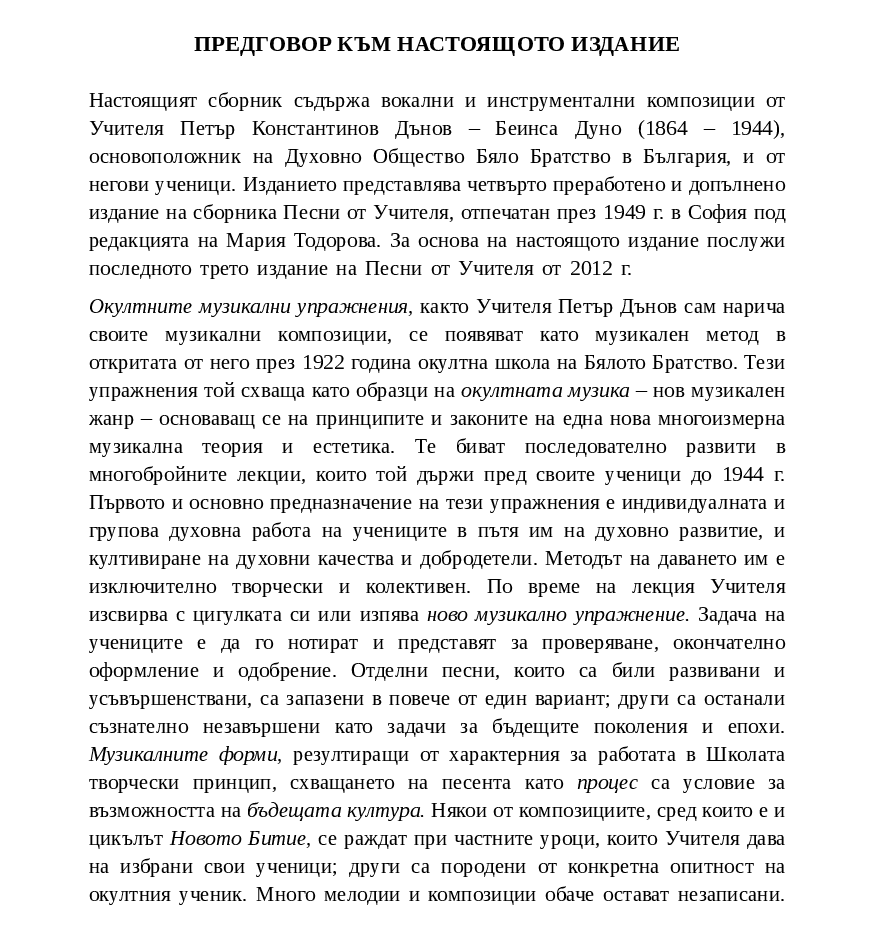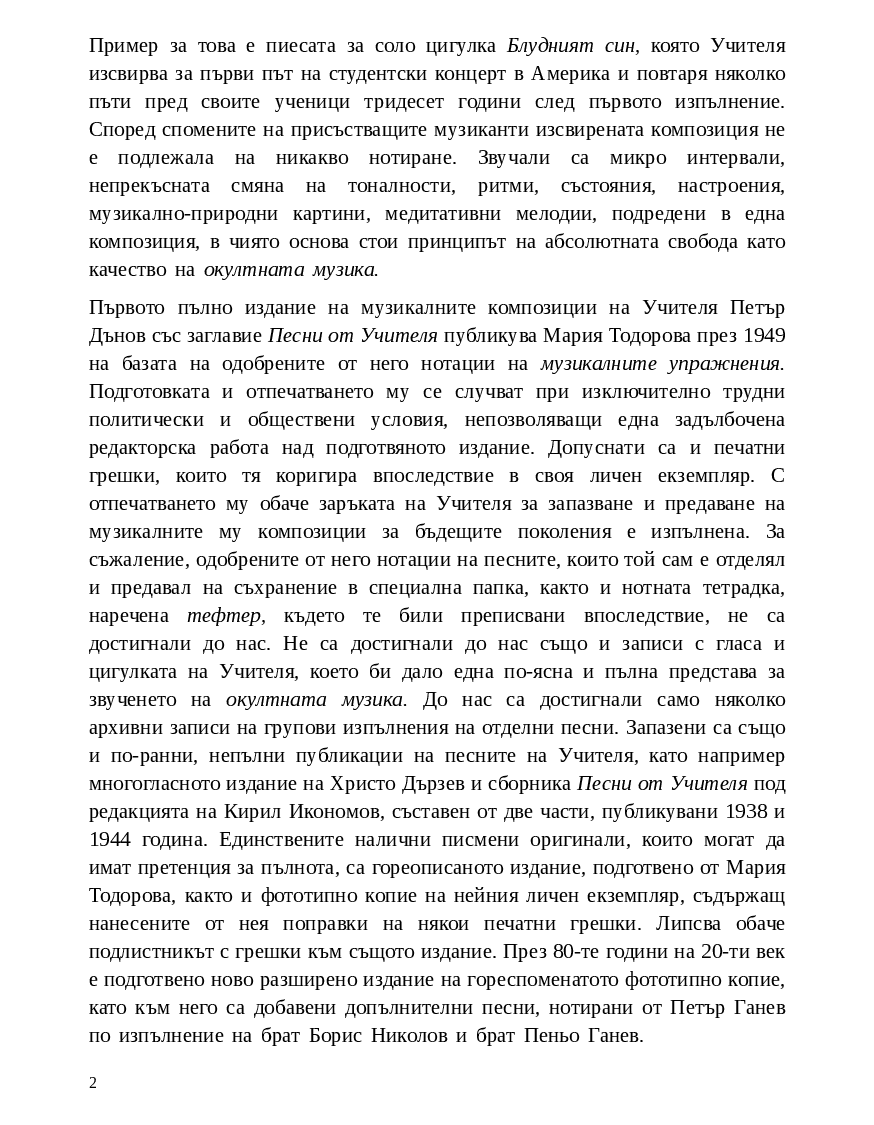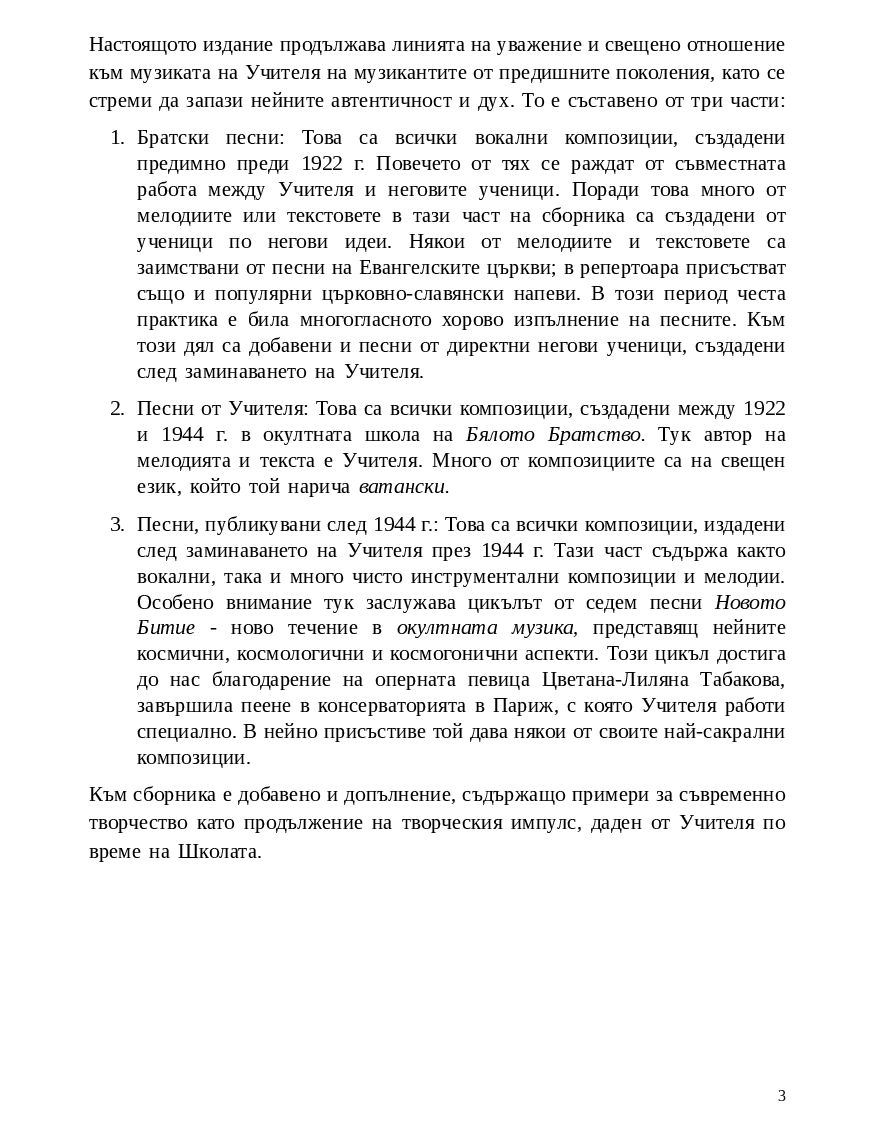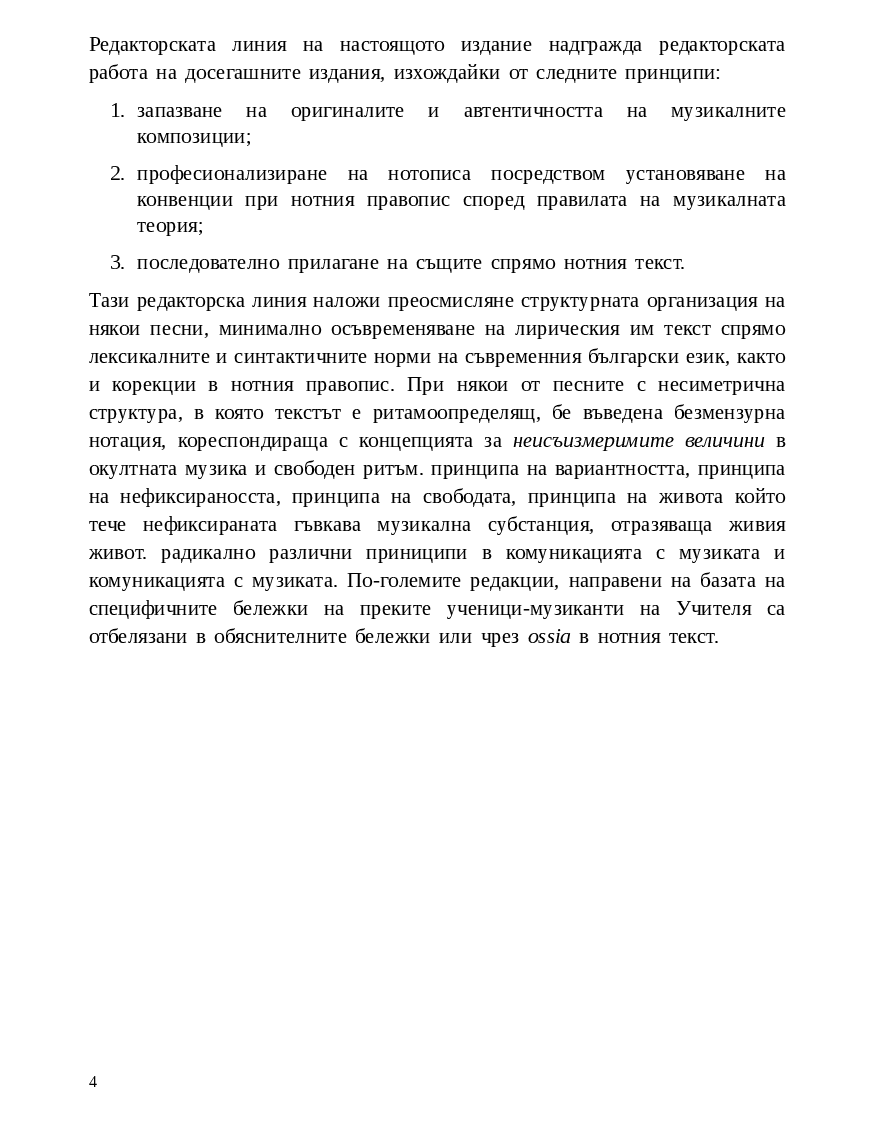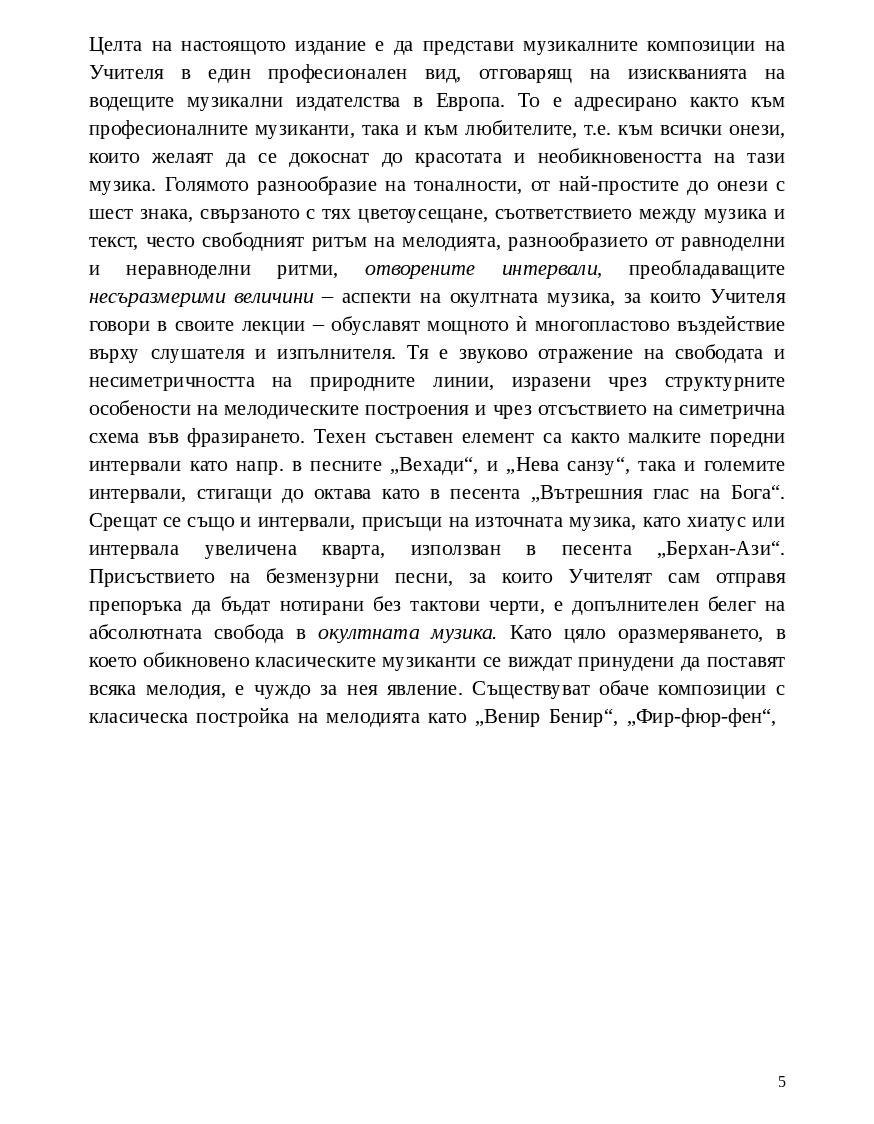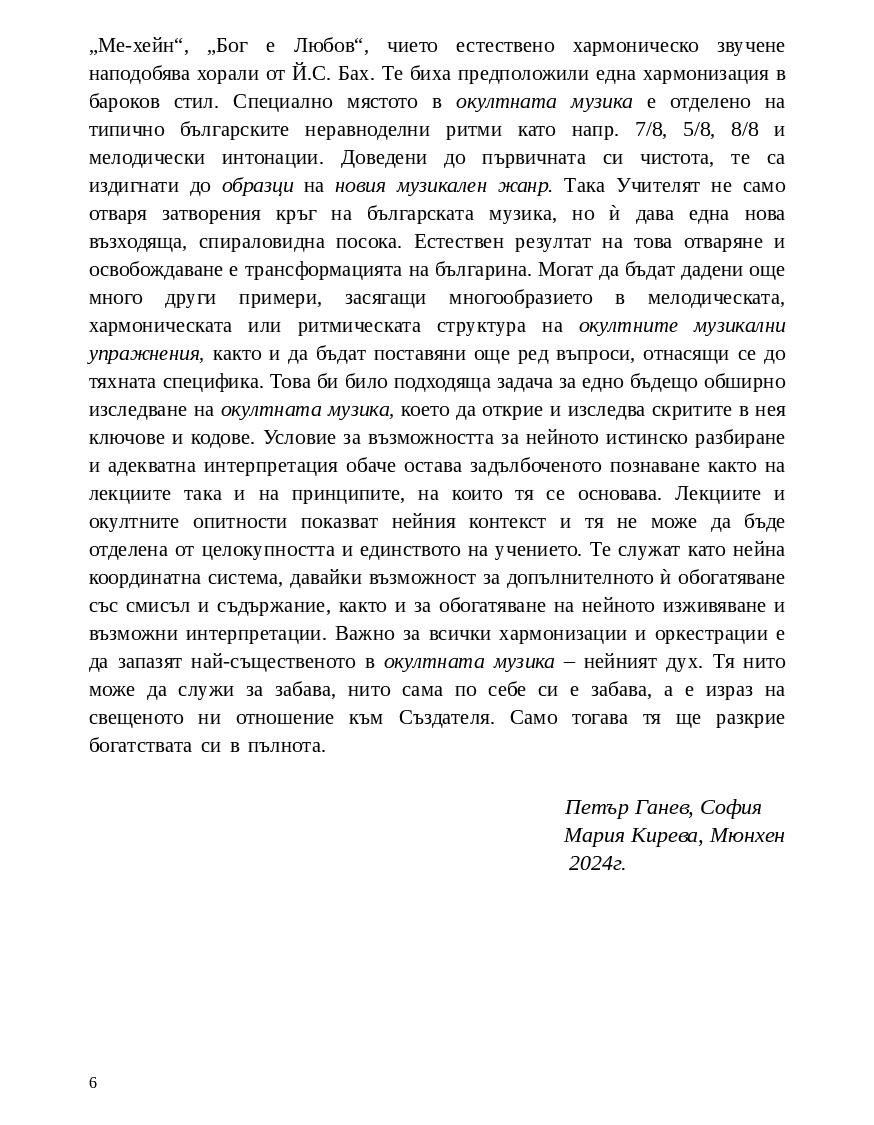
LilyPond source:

\version "2.24.2"

% include paper part and global functions
\include "include/globals.ily"

\bookpart {
  \paper {
    print-all-headers = ##f
    print-page-number = ##t
    print-first-page-number = ##f

    % put page numbers on the bottom
    oddHeaderMarkup = \markup ""
    evenHeaderMarkup = \markup ""
    oddFooterMarkup = \markup
    \fill-line {
      ""
      \if \should-print-page-number \fromproperty #'page:page-number-string
    }
    evenFooterMarkup = \markup
    \fill-line {
      \if \should-print-page-number \fromproperty #'page:page-number-string
      ""
    }

    left-margin = 1.5\cm
    right-margin = 1.5\cm
    top-margin = 1.6\cm
    bottom-margin = 1.2\cm
    ragged-bottom = ##t % do not spread the staves to fill the whole vertical space


  }

  \tocItem \markup "Предговор към настоящото издание"
  \markup \fontsize  #+3 { \fill-line \bold {"ПРЕДГОВОР КЪМ НАСТОЯЩОТО ИЗДАНИЕ"} }
  
  

  \markup \fontsize #+2.5 {
    \vspace #1.5  \override #'(baseline-skip . 2.7)
    \justify {

      Настоящият сборник съдържа вокални и инструментални композиции от
      Учителя Петър Константинов Дънов – Беинса Дуно (1864 – 1944),
      основоположник на Духовно Общество Бяло Братство в България, и от
      негови ученици. Изданието представлява четвърто преработено и допълнено
      издание на сборника Песни от Учителя, отпечатан през 1949 г. в София под
      редакцията на Мария Тодорова. За основа на настоящото издание послужи
      последното трето издание на Песни от Учителя от 2012 г.


    }
  }


  \markup \fontsize #+2.5 {
    \vspace #0.9  \override #'(baseline-skip . 2.7)
    \justify {
      \italic {Окултните} \italic {музикални} \italic {упражнения,} както Учителя Петър Дънов сам нарича своите музикални композиции, се появяват като музикален метод в откритата от него през 1922 година окултна школа на Бялото Братство. Тези упражнения той схваща като образци на \italic {окултната} \italic {музика} – нов музикален жанр – основаващ се на принципите и законите на една нова многоизмерна музикална теория и естетика. Те биват последователно развити в многобройните лекции, които той държи пред своите ученици до 1944 г. Първото и основно предназначение на тези упражнения е индивидуалната и групова духовна работа на учениците в пътя им на духовно развитие, и култивиране на духовни качества и добродетели. Методът на даването им е изключително творчески и колективен. По време на лекция Учителя изсвирва с цигулката си или изпява \italic {ново} \italic {музикално} \italic {упражнение.} Задача на учениците е да го нотират и представят за проверяване, окончателно оформление и одобрение. Отделни песни, които са били развивани и усъвършенствани, са запазени в повече от един вариант; други са останали съзнателно незавършени като задачи за бъдещите поколения и епохи. \italic {Музикалните} \italic {форми,} резултиращи от характерния за работата в Школата творчески принцип, схващането на песента като \italic {процес} са условие за възможността на \italic {бъдещата} \italic {култура.}  Някои от композициите, сред които е и цикълът \italic {Новото} \italic {Битие,} се раждат при частните уроци, които Учителя дава на избрани свои ученици; други са породени от конкретна опитност на окултния ученик. Много мелодии и композиции обаче остават незаписани.
    }
  }
  
 
  \markup \fontsize #+2.5 {
    \vspace #0.9 \override #'(baseline-skip . 2.7)
    \justify {
           Пример за това е пиесата за соло цигулка \italic {Блудният} \italic {син,} която Учителя изсвирва за първи път на студентски концерт в Америка и повтаря няколко пъти пред своите ученици тридесет години след първото изпълнение. Според спомените на присъстващите музиканти изсвирената композиция не е подлежала на никакво нотиране.  Звучали са микро интервали, непрекъсната смяна на тоналности,  ритми, състояния, настроения, музикално-природни картини, медитативни мелодии, подредени в една композиция, в чиято основа стои принципът на абсолютната свобода като качество на \italic{окултната} \italic {музика.}
    }
  }
  \markup \fontsize #+2.5 {
    \vspace #0.9  \override #'(baseline-skip . 2.7)
    \justify {
      Първото пълно издание на музикалните композиции на Учителя Петър Дънов със заглавие \italic {Песни} \italic {от} \italic {Учителя} публикува Мария Тодорова през 1949 на базата на одобрените от него нотации на \italic {музикалните} \italic {упражнения.} Подготовката и отпечатването му се случват при изключително трудни политически и обществени условия, непозволяващи една задълбочена редакторска работа над подготвяното издание. Допуснати са и печатни грешки, които тя коригира впоследствие в своя личен екземпляр. С отпечатването му обаче заръката на Учителя за запазване и предаване на музикалните му композиции за бъдещите поколения е изпълнена. За съжаление, одобрените от него нотации на песните, които той сам е отделял и предавал на съхранение в специална папка, както и нотната тетрадка, наречена \italic {тефтер,} където те били преписвани впоследствие, не са достигнали до нас. Не са достигнали до нас също и записи с гласа и цигулката на Учителя, което би дало една по-ясна и пълна представа за звученето на \italic {окултната} \italic {музика.} До нас са достигнали само няколко архивни записи на групови изпълнения на отделни песни. Запазени са също и по-ранни, непълни публикации на песните на Учителя, като например многогласното издание на Христо Дързев и сборника \italic {Песни} \italic {от} \italic {Учителя} под редакцията на Кирил Икономов, съставен от две части, публикувани 1938 и 1944 година. Единствените налични писмени оригинали, които могат да имат претенция за пълнота, са гореописаното издание, подготвено от Мария Тодорова, както и фототипно копие на нейния личен екземпляр, съдържащ нанесените от нея поправки на някои печатни грешки. Липсва обаче подлистникът с грешки към същото издание. През 80-те години на 20-ти век е подготвено ново разширено издание на гореспоменатото фототипно копие, като към него са добавени допълнителни песни, нотирани от Петър Ганев по изпълнение на брат Борис Николов и брат Пеньо Ганев.
    }
  }

  \markup \fontsize #+2.5 {
    \override #'(baseline-skip . 2.7)
    \justify {
      Настоящото издание продължава линията на уважение и свещено отношение към музиката на Учителя на музикантите от предишните поколения, като се стреми да запази нейните автентичност и дух. То е съставено от три части:
    }
  }

  \markup \override #'(line-width . 62.5) \fontsize  #+2.5 {
    \vspace #0.9  \override #'(baseline-skip . 2.5) \column {
      "    1."
    }
    \hspace #0.5
    \override #'(baseline-skip . 2.5) \column {
      \justify {
        Братски песни: Това са всички вокални композиции, създадени предимно преди 1922 г. Повечето от тях се раждат от съвместната работа между Учителя и неговите ученици. Поради това много от мелодиите или текстовете в тази част на сборника са създадени от ученици по негови идеи. Някои от мелодиите и текстовете са заимствани от песни на Евангелските църкви; в репертоара присъстват също и популярни църковно-славянски напеви. В този период честа практика е била многогласното хорово изпълнение на песните. Към този дял са добавени и песни от директни негови ученици, създадени след заминаването на Учителя.
      }
    }
  }

  \markup \override #'(line-width . 62.5) \fontsize  #+2.5 {
    \vspace #0.9  \override #'(baseline-skip . 2.5) \column {
      "    2."
    }
    \hspace #0.5
    \override #'(baseline-skip . 2.5) \column {
      \justify {
        Песни от Учителя: Това са всички композиции, създадени между 1922 и 1944 г. в окултната школа на \italic {Бялото}
        \italic {Братство.} Тук автор на мелодията и текста е Учителя. Много от композициите са на свещен език, който той
        нарича \italic {ватански.}
      }
    }
  }

  \markup \override #'(line-width . 62.5) \fontsize  #+2.5 {
    \vspace #0.9  \override #'(baseline-skip . 2.5) \column {
      "    3."
    }
    \hspace #0.5
    \override #'(baseline-skip . 2.5) \column {
      \justify {
        Песни, публикувани след 1944 г.: Това са всички композиции, издадени след заминаването на Учителя през 1944 г.
        Тази част съдържа както вокални, така и много чисто инструментални композиции и мелодии. Особено внимание тук
        заслужава цикълът от седем песни \italic {Новото} \italic{Битие} - ново течение в \italic {окултната} \italic {музика,} представящ нейните космични, космологични и космогонични аспекти. Този цикъл достига до нас благодарение на оперната певица Цветана-Лиляна Табакова, завършила пеене в консерваторията в Париж, с която Учителя работи специално. В нейно присъстиве той дава някои от своите най-сакрални композиции.
      }
    }
  }
  \markup \fontsize #+2.5 {
    \vspace #0.9  \override #'(baseline-skip . 2.7)
    \justify {
      Към сборника е добавено и допълнение, съдържащо примери за съвременно творчество като продължение на творческия импулс, даден от Учителя по време на Школата.
    }
  }
  \markup \fontsize #+2.5 {
    \vspace #0.9  \override #'(baseline-skip . 2.7)
    \justify {
      Редакторската линия на настоящото издание надгражда редакторската работа на досегашните издания, изхождайки
      от следните принципи:
    }
  }
  \markup \override #'(line-width . 62.5) \fontsize  #+2.5 {
    \vspace #0.9  \override #'(baseline-skip . 2.5) \column {
      "    1."
    }
    \hspace #0.5
    \override #'(baseline-skip . 2.5) \column {
      \justify {
        запазване на оригиналите и автентичността на музикалните композиции;
      }
    }
  }

  \markup \override #'(line-width . 62.5) \fontsize  #+2.5 {
    \vspace #0.9  \override #'(baseline-skip . 2.5) \column {
      "    2."
    }
    \hspace #0.5
    \override #'(baseline-skip . 2.5) \column {
      \justify {
        професионализиране на нотописа посредством установяване на конвенции при нотния правопис според правилата на музикалната теория;
      }
    }
  }

  \markup \override #'(line-width . 62.5) \fontsize  #+2.5 {
    \vspace #0.9  \override #'(baseline-skip . 2.5) \column {
      "    3."
    }
    \hspace #0.5
    \override #'(baseline-skip . 2.5) \column {
      \justify {
        последователно прилагане на същите спрямо нотния текст.
      }
    }
  }


  \markup \fontsize #+2.5 {
    \vspace #0.9  \override #'(baseline-skip . 2.7)
    \justify {
      Тази редакторска линия наложи преосмисляне структурната организация на някои песни, минимално осъвременяване на лирическия им текст спрямо лексикалните и синтактичните норми на съвременния български език, както и корекции в нотния правопис. При някои от песните с несиметрична структура, в която текстът e ритамоопределящ, бе въведена безмензурна нотация, кореспондираща с концепцията за \italic"неисъизмеримите" \italic"величини" в окултната музика и свободен ритъм. принципа на вариантността, принципа на нефиксираносста, принципа на свободата, принципа на живота който тече  нефиксираната гъвкава музикална субстанция, отразяваща живия живот. радикално различни приниципи в комуникацията с музиката и комуникацията с музиката. По-големите редакции, направени на базата на специфичните бележки на преките ученици-музиканти на Учителя са отбелязани в обяснителните бележки или чрез \italic {ossia} в нотния текст.
    }
  }

  \markup \fontsize #+2.5 {
    \vspace #0.9  \override #'(baseline-skip . 2.7)
    \justify {

      Целта на настоящото издание е да представи музикалните композиции на Учителя в един професионален вид, отговарящ на изискванията на \justify-line {водещите музикални издателства в Европа. То е адресирано както към} професионалните музиканти, така и към любителите, т.е. към всички онези, които желаят да се докоснат до красотата и необикновеността на тази музика. Голямото разнообразие на тоналности, от най-простите до онези с шест знака, свързаното с тях цветоусещане, съответствието между музика и текст, често свободният ритъм на мелодията, разнообразието от равноделни и неравноделни ритми, \italic {отворените} \italic {интервали,} преобладаващите \italic {несъразмерими} \italic {величини} – аспекти на окултната музика, за които Учителя говори в своите лекции – обуславят мощното ѝ многопластово въздействие върху слушателя и изпълнителя. Тя е звуково отражение на свободата и несиметричността на природните линии, изразени чрез структурните особености на мелодическите построения и чрез отсъствието на симетрична схема във фразирането. Техен съставен елемент са както малките поредни интервали като напр. в песните „Вехади“, и „Нева санзу“, така и големите интервали, стигащи до октава като в песента „Вътрешния глас на Бога“. Срещат се също и интервали, присъщи на източната музика, като хиатус или интервала увеличена кварта, използван в песента „Берхан-Ази“. Присъствието на безмензурни песни, за които Учителят сам отправя препоръка да бъдат нотирани без тактови черти, е допълнителен белег на абсолютната свобода в \italic {окултната} \italic {музика.} Като цяло оразмеряването, в което обикновено класическите музиканти се виждат принудени да поставят всяка мелодия, е чуждо за нея явление. Съществуват обаче композиции с класическа постройка на мелодията като „Венир Бенир“, „Фир-фюр-фен“,
    }
  }

  \markup \fontsize #+2.5 {
    \vspace #0.9  \override #'(baseline-skip . 2.7)
    \justify {
      „Ме-хейн“, „Бог е Любов“, чието естествено хармоническо звучене наподобява хорали от Й.С. Бах. Те биха предположили една хармонизация в бароков стил. Специално мястото в \italic {окултната} \italic {музика} е отделено на типично българските неравноделни ритми като напр. 7/8, 5/8, 8/8 и мелодически интонации. Доведени до първичната си чистота, те са издигнати до \italic {образци} на \italic {новия} \italic {музикален} \italic {жанр.} Така Учителят не само отваря затворения кръг на българската музика, но ѝ дава една нова възходяща, спираловидна посока. Естествен резултат на това отваряне и освобождаване е трансформацията на българина. Могат да бъдат дадени още много други примери, засягащи многообразието в мелодическата, хармоническата или ритмическата структура на \italic {окултните} \italic {музикални} \italic {упражнения,} както и да бъдат поставяни още ред въпроси, отнасящи се до тяхната специфика. Това би било подходяща задача за едно бъдещо обширно изследване на \italic {окултната} \italic {музика,} което да открие и изследва скритите в нея ключове и кодове. Условие за възможността за нейното истинско разбиране и адекватна интерпретация обаче остава задълбоченото познаване както на лекциите така и на принципите, на които тя се основава. Лекциите и окултните опитности показват нейния контекст и тя не може да бъде отделена от целокупността и единството на учението. Те служат като нейна координатна система, давайки възможност за допълнителното ѝ обогатяване със смисъл и съдържание, както и за обогатяване на нейното изживяване и възможни интерпретации. Важно за всички хармонизации и оркестрации е да запазят най-същественото в \italic {окултната} \italic {музика} – нейният дух. Тя нито може да служи за забава, нито сама по себе си е забава, а е израз на свещеното ни отношение към Създателя. Само тогава тя ще разкрие богатствата си в пълнота.
    }
  }

  \markup \fontsize #+3 \raise #0 \override #'(baseline-skip . 2.7) {
    \column {
      \line {"  "}
      \line {"  "}
      \fill-line { "" ""  \italic {"Петър Ганев, София    "} }
      \fill-line { "" ""  \italic {"Мария Кирева, Мюнхен"} }
      \fill-line { "" ""  \italic {"2024г.                            "} }
    }
  }


} % bookpart



% Più mosso
% „Weiße Bruderschaft“
